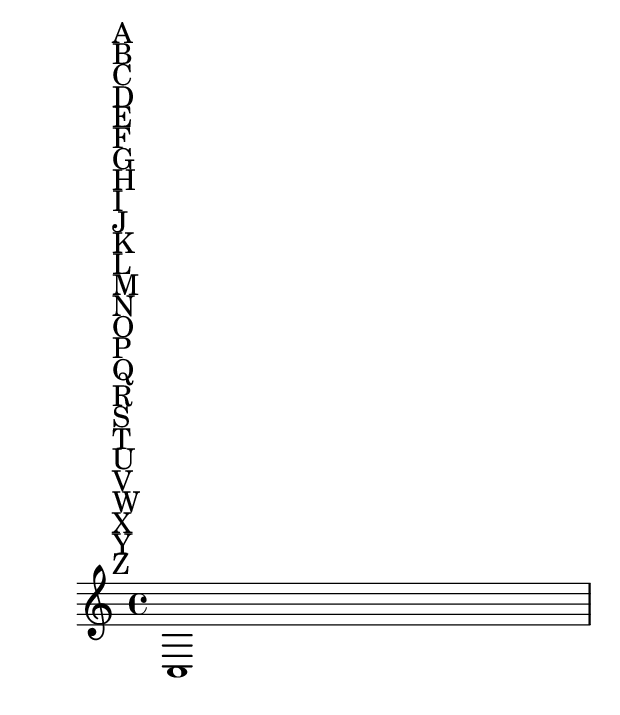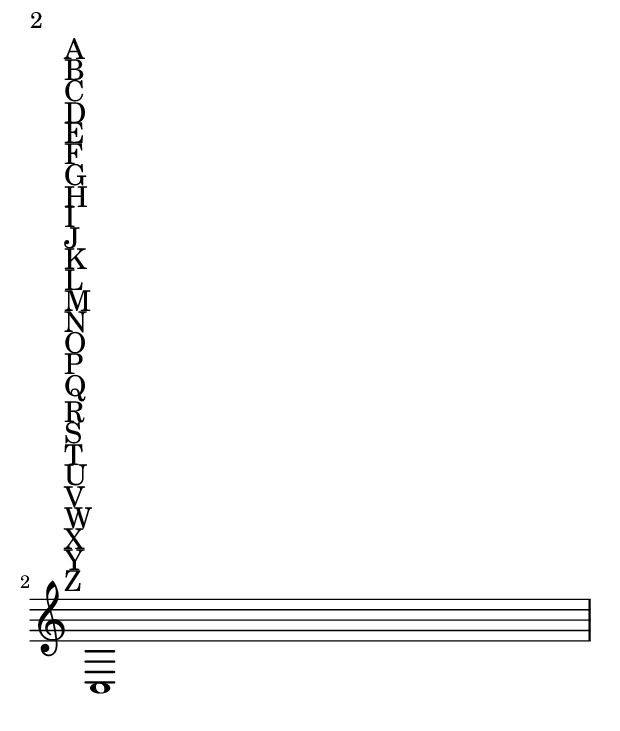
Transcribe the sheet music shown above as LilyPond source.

%% Generated by lilypond-book
%% Options: [exampleindent=10.16\mm,indent=0\mm,line-width=160\mm]
\include "lilypond-book-preamble.ly"


% ****************************************************************
% Start cut-&-pastable-section
% ****************************************************************



\paper {
  indent = 0\mm
  line-width = 160\mm
  % offset the left padding, also add 1mm as lilypond creates cropped
  % images with a little space on the right
  line-width = #(- line-width (* mm  3.000000) (* mm 1))
}

\layout {
  
}





% ****************************************************************
% ly snippet:
% ****************************************************************
\sourcefilename "/home/gub/NewGub/gub/target/linux-x86/src/lilypond-git.sv.gnu.org--lilypond.git-stable-2.22/input/regression/page-breaking-rehearsal-mark.ly"
\sourcefileline 0
\version "2.16.0"

\header {
  texidoc = "The height of RehearsalMarks is taken into account during page
breaking."
}

#(set-default-paper-size "a6")

\book {
  \repeat unfold 2
  { \mark \markup \column {A B C D E F G H I J K L M N O P Q R S T U V W X Y Z} c1 \break }
}



% ****************************************************************
% end ly snippet
% ****************************************************************
